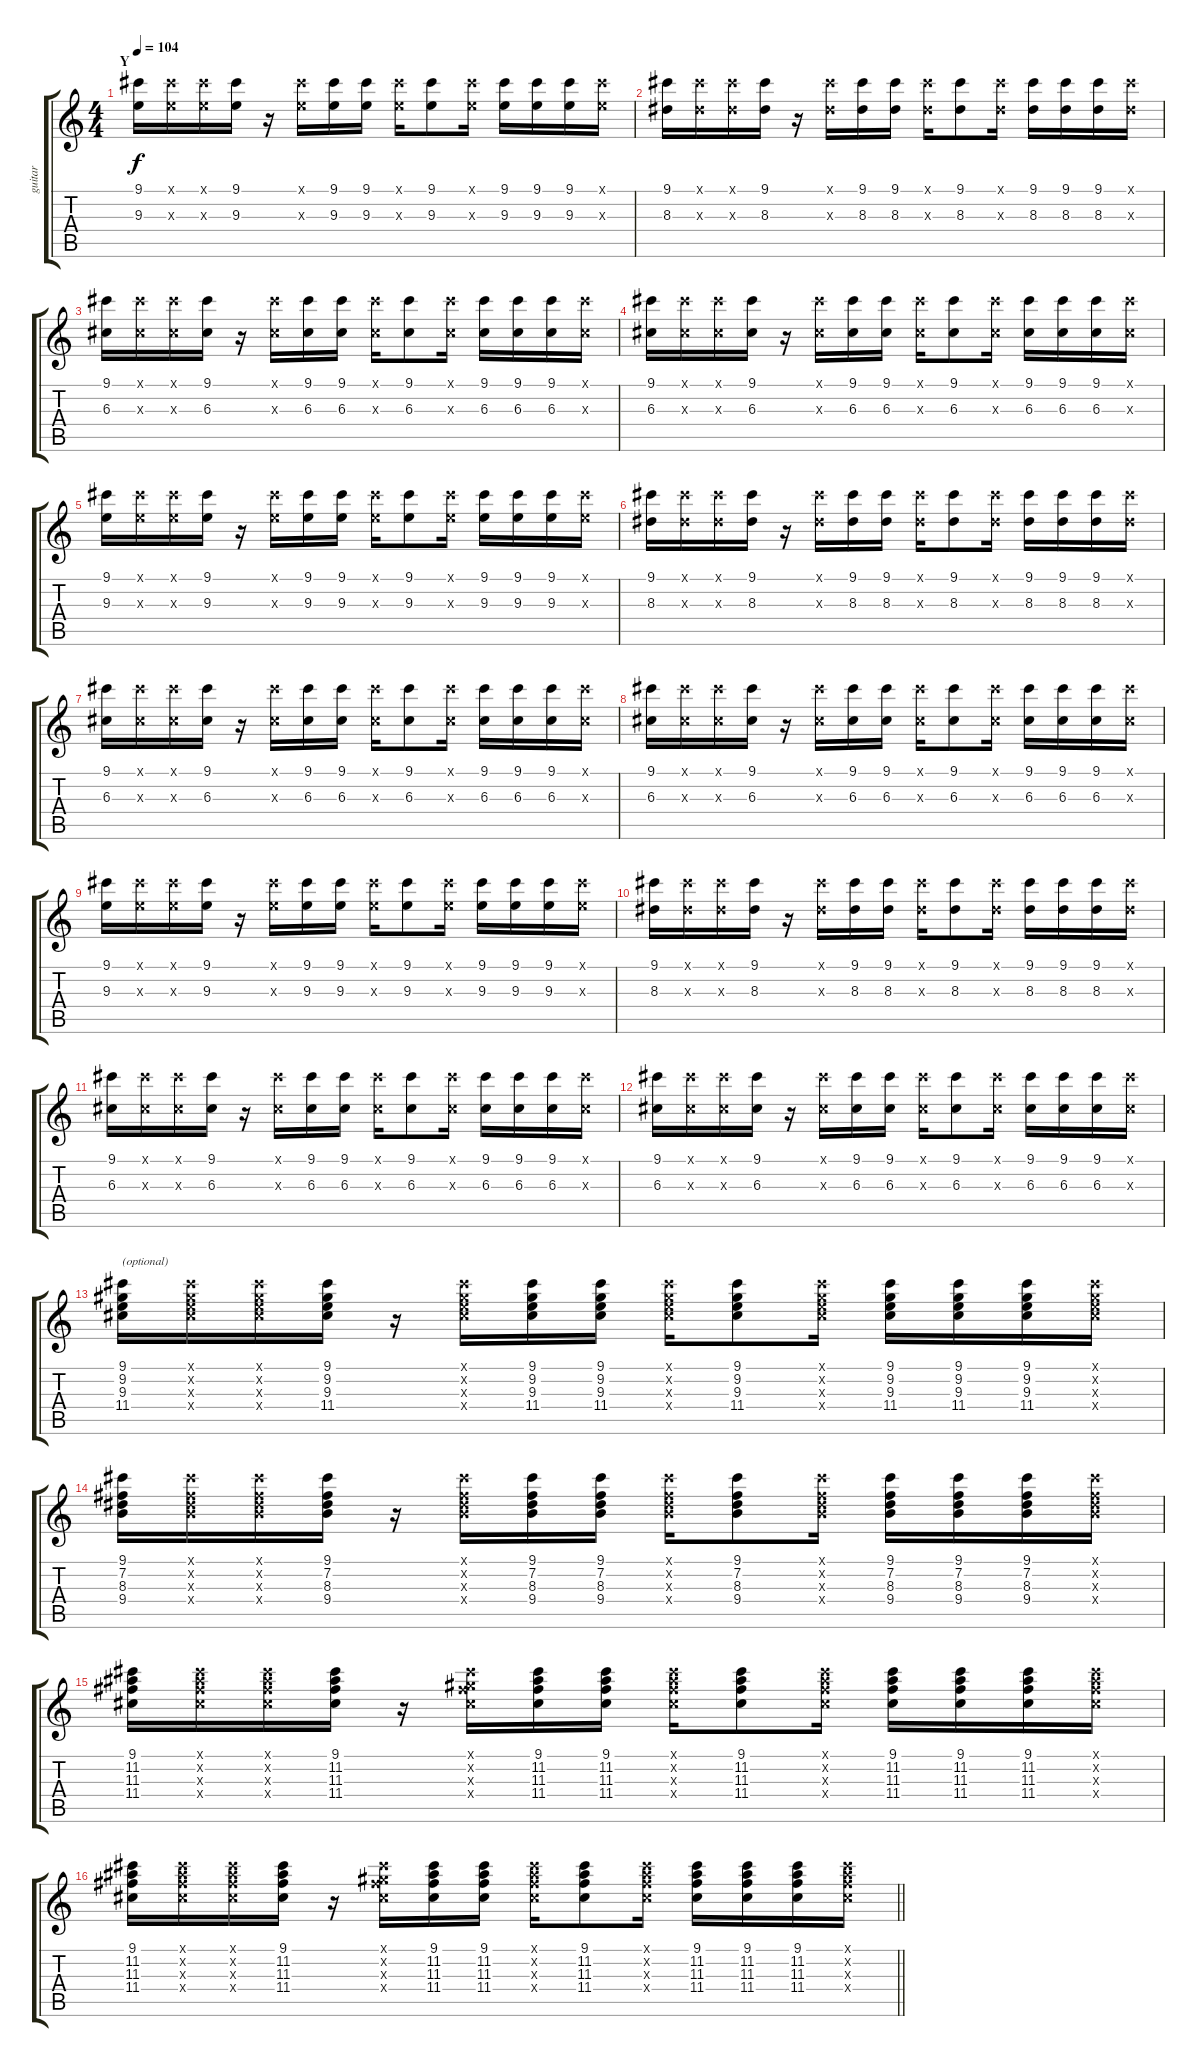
\track ("guitar" "guitar") {instrument electricguitarclean}
\staff {score tabs}
\tuning (E4 B3 G3 D3 A2 E2) {hide}
\ts (4 4)
\section ("" "Y")
\tempo 104
\clef g2
\ks c
(9.1 9.3).16{dy f} (9.1{x} 9.3{x}).16 (9.1{x} 9.3{x}).16 (9.1 9.3).16 r.16 (9.1{x} 9.3{x}).16 (9.1 9.3).16 (9.1 9.3).16 (9.1{x} 9.3{x}).16 (9.1 9.3).8 (9.1{x} 9.3{x}).16 (9.1 9.3).16 (9.1 9.3).16 (9.1 9.3).16 (9.1{x} 9.3{x}).16 |
(9.1 8.3).16 (9.1{x} 8.3{x}).16 (9.1{x} 8.3{x}).16 (9.1 8.3).16 r.16 (9.1{x} 8.3{x}).16 (9.1 8.3).16 (9.1 8.3).16 (9.1{x} 8.3{x}).16 (9.1 8.3).8 (9.1{x} 8.3{x}).16 (9.1 8.3).16 (9.1 8.3).16 (9.1 8.3).16 (9.1{x} 8.3{x}).16 |
(9.1 6.3).16 (9.1{x} 6.3{x}).16 (9.1{x} 6.3{x}).16 (9.1 6.3).16 r.16 (9.1{x} 6.3{x}).16 (9.1 6.3).16 (9.1 6.3).16 (9.1{x} 6.3{x}).16 (9.1 6.3).8 (9.1{x} 6.3{x}).16 (9.1 6.3).16 (9.1 6.3).16 (9.1 6.3).16 (9.1{x} 6.3{x}).16 |
(9.1 6.3).16 (9.1{x} 6.3{x}).16 (9.1{x} 6.3{x}).16 (9.1 6.3).16 r.16 (9.1{x} 6.3{x}).16 (9.1 6.3).16 (9.1 6.3).16 (9.1{x} 6.3{x}).16 (9.1 6.3).8 (9.1{x} 6.3{x}).16 (9.1 6.3).16 (9.1 6.3).16 (9.1 6.3).16 (9.1{x} 6.3{x}).16 |
(9.1 9.3).16 (9.1{x} 9.3{x}).16 (9.1{x} 9.3{x}).16 (9.1 9.3).16 r.16 (9.1{x} 9.3{x}).16 (9.1 9.3).16 (9.1 9.3).16 (9.1{x} 9.3{x}).16 (9.1 9.3).8 (9.1{x} 9.3{x}).16 (9.1 9.3).16 (9.1 9.3).16 (9.1 9.3).16 (9.1{x} 9.3{x}).16 |
(9.1 8.3).16 (9.1{x} 8.3{x}).16 (9.1{x} 8.3{x}).16 (9.1 8.3).16 r.16 (9.1{x} 8.3{x}).16 (9.1 8.3).16 (9.1 8.3).16 (9.1{x} 8.3{x}).16 (9.1 8.3).8 (9.1{x} 8.3{x}).16 (9.1 8.3).16 (9.1 8.3).16 (9.1 8.3).16 (9.1{x} 8.3{x}).16 |
(9.1 6.3).16 (9.1{x} 6.3{x}).16 (9.1{x} 6.3{x}).16 (9.1 6.3).16 r.16 (9.1{x} 6.3{x}).16 (9.1 6.3).16 (9.1 6.3).16 (9.1{x} 6.3{x}).16 (9.1 6.3).8 (9.1{x} 6.3{x}).16 (9.1 6.3).16 (9.1 6.3).16 (9.1 6.3).16 (9.1{x} 6.3{x}).16 |
(9.1 6.3).16 (9.1{x} 6.3{x}).16 (9.1{x} 6.3{x}).16 (9.1 6.3).16 r.16 (9.1{x} 6.3{x}).16 (9.1 6.3).16 (9.1 6.3).16 (9.1{x} 6.3{x}).16 (9.1 6.3).8 (9.1{x} 6.3{x}).16 (9.1 6.3).16 (9.1 6.3).16 (9.1 6.3).16 (9.1{x} 6.3{x}).16 |
(9.1 9.3).16 (9.1{x} 9.3{x}).16 (9.1{x} 9.3{x}).16 (9.1 9.3).16 r.16 (9.1{x} 9.3{x}).16 (9.1 9.3).16 (9.1 9.3).16 (9.1{x} 9.3{x}).16 (9.1 9.3).8 (9.1{x} 9.3{x}).16 (9.1 9.3).16 (9.1 9.3).16 (9.1 9.3).16 (9.1{x} 9.3{x}).16 |
(9.1 8.3).16 (9.1{x} 8.3{x}).16 (9.1{x} 8.3{x}).16 (9.1 8.3).16 r.16 (9.1{x} 8.3{x}).16 (9.1 8.3).16 (9.1 8.3).16 (9.1{x} 8.3{x}).16 (9.1 8.3).8 (9.1{x} 8.3{x}).16 (9.1 8.3).16 (9.1 8.3).16 (9.1 8.3).16 (9.1{x} 8.3{x}).16 |
(9.1 6.3).16 (9.1{x} 6.3{x}).16 (9.1{x} 6.3{x}).16 (9.1 6.3).16 r.16 (9.1{x} 6.3{x}).16 (9.1 6.3).16 (9.1 6.3).16 (9.1{x} 6.3{x}).16 (9.1 6.3).8 (9.1{x} 6.3{x}).16 (9.1 6.3).16 (9.1 6.3).16 (9.1 6.3).16 (9.1{x} 6.3{x}).16 |
(9.1 6.3).16 (9.1{x} 6.3{x}).16 (9.1{x} 6.3{x}).16 (9.1 6.3).16 r.16 (9.1{x} 6.3{x}).16 (9.1 6.3).16 (9.1 6.3).16 (9.1{x} 6.3{x}).16 (9.1 6.3).8 (9.1{x} 6.3{x}).16 (9.1 6.3).16 (9.1 6.3).16 (9.1 6.3).16 (9.1{x} 6.3{x}).16 |
(9.1 9.2 9.3 11.4).16{txt "(optional)"} (9.1{x} 9.2{x} 9.3{x} 11.4{x}).16 (9.1{x} 9.2{x} 9.3{x} 11.4{x}).16 (9.1 9.2 9.3 11.4).16 r.16 (9.1{x} 9.2{x} 9.3{x} 11.4{x}).16 (9.1 9.2 9.3 11.4).16 (9.1 9.2 9.3 11.4).16 (9.1{x} 9.2{x} 9.3{x} 11.4{x}).16 (9.1 9.2 9.3 11.4).8 (9.1{x} 9.2{x} 9.3{x} 11.4{x}).16 (9.1 9.2 9.3 11.4).16 (9.1 9.2 9.3 11.4).16 (9.1 9.2 9.3 11.4).16 (9.1{x} 9.2{x} 9.3{x} 11.4{x}).16 |
(9.1 7.2 8.3 9.4).16 (9.1{x} 7.2{x} 8.3{x} 9.4{x}).16 (9.1{x} 7.2{x} 8.3{x} 9.4{x}).16 (9.1 7.2 8.3 9.4).16 r.16 (9.1{x} 7.2{x} 8.3{x} 9.4{x}).16 (9.1 7.2 8.3 9.4).16 (9.1 7.2 8.3 9.4).16 (9.1{x} 7.2{x} 8.3{x} 9.4{x}).16 (9.1 7.2 8.3 9.4).8 (9.1{x} 7.2{x} 8.3{x} 9.4{x}).16 (9.1 7.2 8.3 9.4).16 (9.1 7.2 8.3 9.4).16 (9.1 7.2 8.3 9.4).16 (9.1{x} 7.2{x} 8.3{x} 9.4{x}).16 |
(9.1 11.2 11.3 11.4).16 (9.1{x} 11.2{x} 11.3{x} 11.4{x}).16 (9.1{x} 11.2{x} 11.3{x} 11.4{x}).16 (9.1 11.2 11.3 11.4).16 r.16 (9.1{x} 9.2{x} 11.3{x} 11.4{x}).16 (9.1 11.2 11.3 11.4).16 (9.1 11.2 11.3 11.4).16 (9.1{x} 11.2{x} 11.3{x} 11.4{x}).16 (9.1 11.2 11.3 11.4).8 (9.1{x} 11.2{x} 11.3{x} 11.4{x}).16 (9.1 11.2 11.3 11.4).16 (9.1 11.2 11.3 11.4).16 (9.1 11.2 11.3 11.4).16 (9.1{x} 11.2{x} 11.3{x} 11.4{x}).16 |
\barLineRight lightlight
(9.1 11.2 11.3 11.4).16 (9.1{x} 11.2{x} 11.3{x} 11.4{x}).16 (9.1{x} 11.2{x} 11.3{x} 11.4{x}).16 (9.1 11.2 11.3 11.4).16 r.16 (9.1{x} 9.2{x} 11.3{x} 11.4{x}).16 (9.1 11.2 11.3 11.4).16 (9.1 11.2 11.3 11.4).16 (9.1{x} 11.2{x} 11.3{x} 11.4{x}).16 (9.1 11.2 11.3 11.4).8 (9.1{x} 11.2{x} 11.3{x} 11.4{x}).16 (9.1 11.2 11.3 11.4).16 (9.1 11.2 11.3 11.4).16 (9.1 11.2 11.3 11.4).16 (9.1{x} 11.2{x} 11.3{x} 11.4{x}).16
